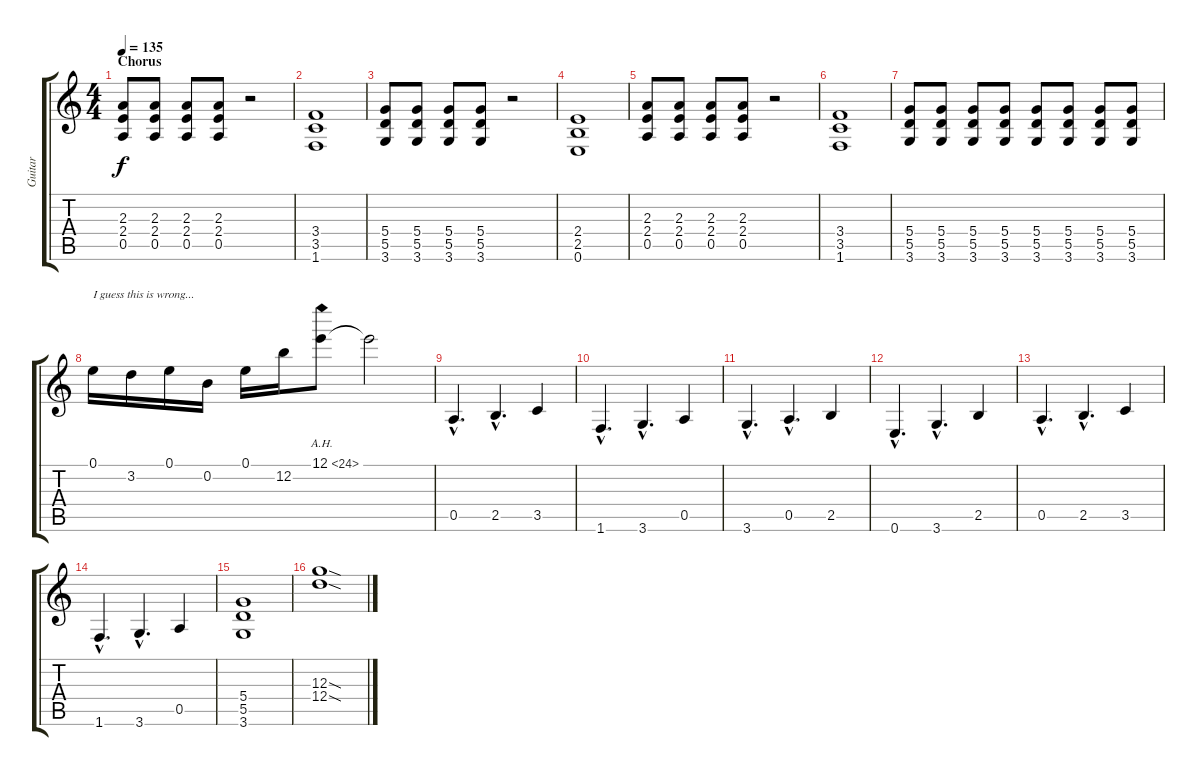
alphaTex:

\track ("Guitar" "Guitar") {instrument distortionguitar}
\staff {score tabs}
\tuning (E4 B3 G3 D3 A2 E2) {hide}
\ts (4 4)
\section ("" "Chorus")
\tempo 135
\clef g2
\ks c
(2.3 2.4 0.5).8{dy f} (2.3 2.4 0.5).8 (2.3 2.4 0.5).8 (2.3 2.4 0.5).8 r.2 |
(3.4 3.5 1.6).1 |
(5.4 5.5 3.6).8 (5.4 5.5 3.6).8 (5.4 5.5 3.6).8 (5.4 5.5 3.6).8 r.2 |
(2.4 2.5 0.6).1 |
(2.3 2.4 0.5).8 (2.3 2.4 0.5).8 (2.3 2.4 0.5).8 (2.3 2.4 0.5).8 r.2 |
(3.4 3.5 1.6).1 |
(5.4 5.5 3.6).8 (5.4 5.5 3.6).8 (5.4 5.5 3.6).8 (5.4 5.5 3.6).8 (5.4 5.5 3.6).8 (5.4 5.5 3.6).8 (5.4 5.5 3.6).8 (5.4 5.5 3.6).8 |
0.1.16{txt "I guess this is wrong..."} 3.2.16 0.1.16 0.2.16 0.1.16 12.2.16 12.1{ah 12}.8 12.1{t}.2 |
0.5{hac}.4{d} 2.5{hac}.4{d} 3.5.4 |
1.6{hac}.4{d} 3.6{hac}.4{d} 0.5.4 |
3.6{hac}.4{d} 0.5{hac}.4{d} 2.5.4 |
0.6{hac}.4{d} 3.6{hac}.4{d} 2.5.4 |
0.5{hac}.4{d} 2.5{hac}.4{d} 3.5.4 |
1.6{hac}.4{d} 3.6{hac}.4{d} 0.5.4 |
(5.4 5.5 3.6).1 |
(12.3{sod} 12.4{sod}).1
